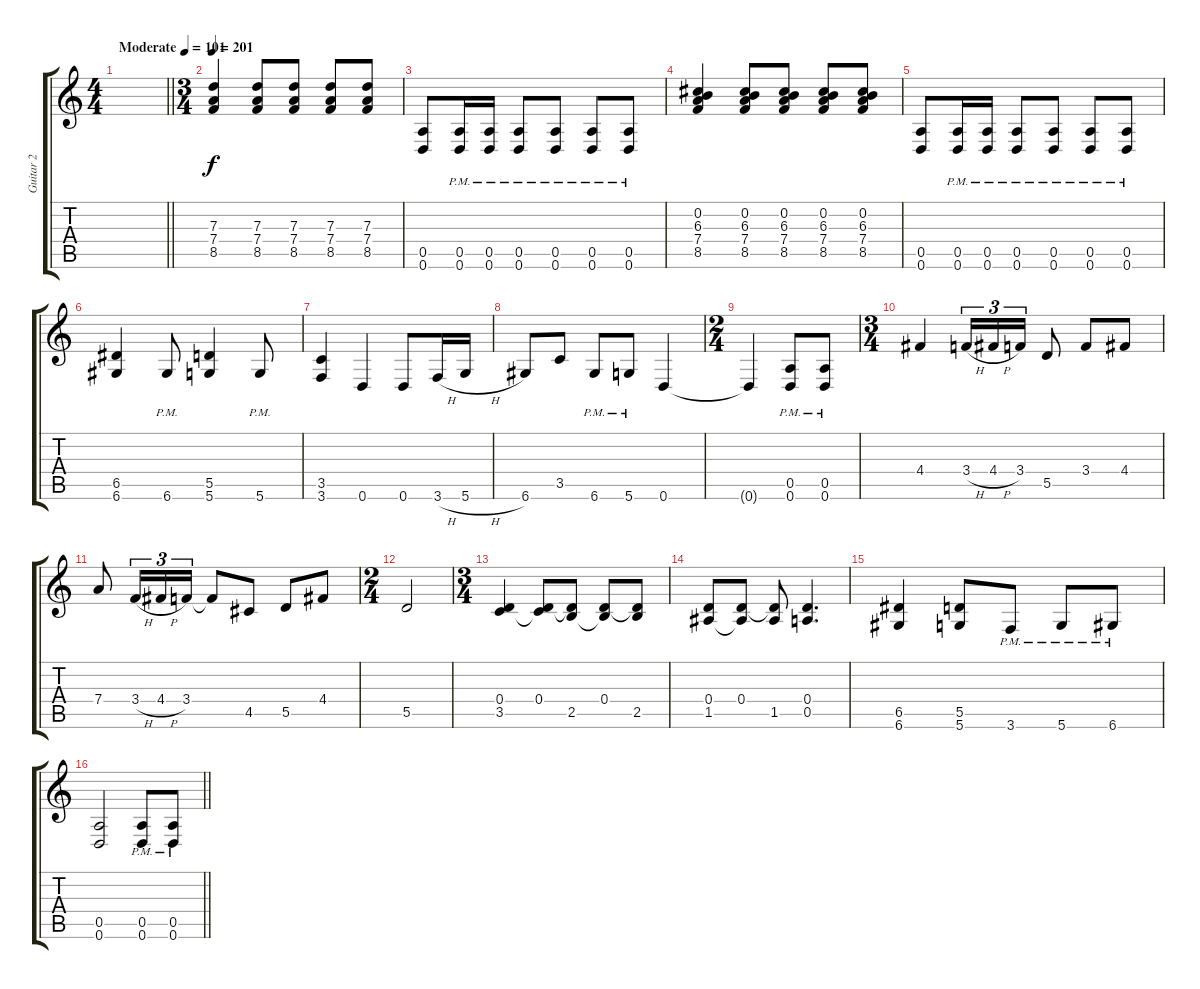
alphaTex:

\track ("Guitar 2" "Guitar 2") {mute instrument distortionguitar}
\staff {score tabs}
\tuning (E4 B3 G3 D3 A2 D2) {hide}
\ts (4 4)
\tempo (101 "Moderate")
\clef g2
\barLineRight lightlight
\ks c
|
\ts (3 4)
\tempo 201
(7.3 7.4 8.5).4 (7.3 7.4 8.5).8 (7.3 7.4 8.5).8 (7.3 7.4 8.5).8 (7.3 7.4 8.5).8 |
(0.5 0.6).8 (0.5{pm} 0.6{pm}).16 (0.5{pm} 0.6{pm}).16 (0.5{pm} 0.6{pm}).8 (0.5{pm} 0.6{pm}).8 (0.5{pm} 0.6{pm}).8 (0.5{pm} 0.6{pm}).8 |
(0.2 6.3 7.4 8.5).4 (0.2 6.3 7.4 8.5).8 (0.2 6.3 7.4 8.5).8 (0.2 6.3 7.4 8.5).8 (0.2 6.3 7.4 8.5).8 |
(0.5 0.6).8 (0.5{pm} 0.6{pm}).16 (0.5{pm} 0.6{pm}).16 (0.5{pm} 0.6{pm}).8 (0.5{pm} 0.6{pm}).8 (0.5{pm} 0.6{pm}).8 (0.5{pm} 0.6{pm}).8 |
(6.5 6.6).4 6.6{pm}.8 (5.5 5.6).4 5.6{pm}.8 |
(3.5 3.6).4 0.6.4 0.6.8 3.6{h}.16 5.6{h}.16 |
6.6.8 3.5.8 6.6{pm}.8 5.6{pm}.8 0.6.4 |
\ts (2 4)
0.6{t}.4 (0.5{pm} 0.6{pm}).8 (0.5{pm} 0.6{pm}).8 |
\ts (3 4)
4.4.4 3.4{h}.16{tu (3 2)} 4.4{h}.16{tu (3 2)} 3.4.16{tu (3 2)} 5.5.8 3.4.8 4.4.8 |
7.4.8 3.4{h}.16{tu (3 2)} 4.4{h}.16{tu (3 2)} 3.4.16{tu (3 2)} 3.4{t}.8 4.5.8 5.5.8 4.4.8 |
\ts (2 4)
5.5.2 |
\ts (3 4)
(0.4 3.5).4 (0.4 3.5{t}).8 (0.4{t} 2.5).8 (0.4 2.5{t}).8 (0.4{t} 2.5).8 |
(0.4 1.5).8 (0.4 1.5{t}).8 (0.4{t} 1.5).8 (0.4 0.5).4{d} |
(6.5 6.6).4 (5.5 5.6).8 3.6{pm}.8 5.6{pm}.8 6.6{pm}.8 |
\barLineRight lightlight
(0.5 0.6).2 (0.5{pm} 0.6{pm}).8 (0.5{pm} 0.6{pm}).8
